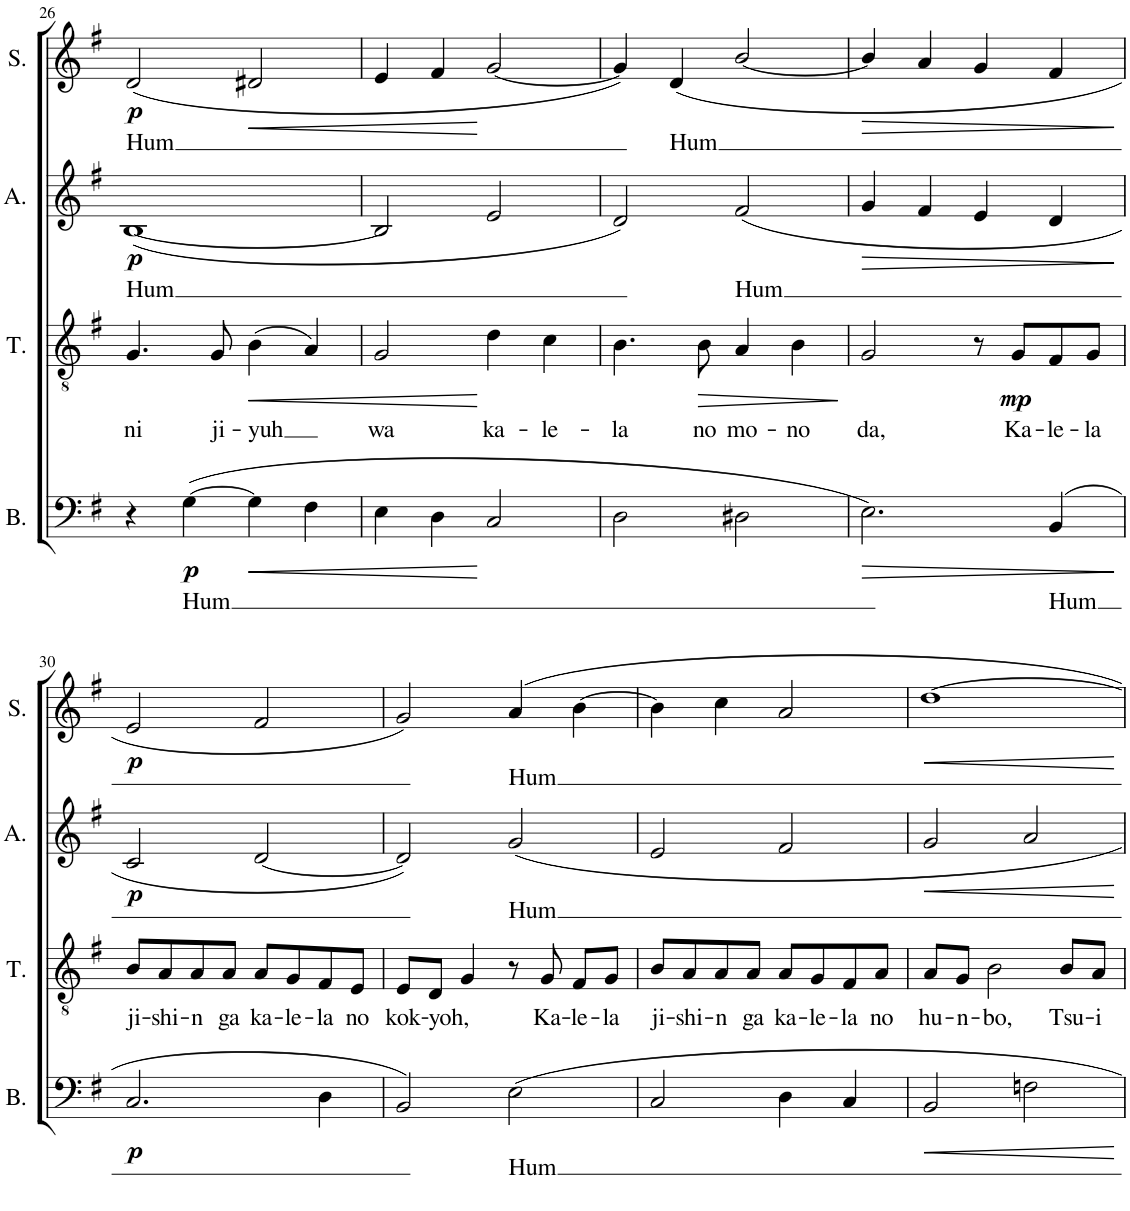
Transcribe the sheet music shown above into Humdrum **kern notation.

**kern	**text	**dynam	**kern	**text	**dynam	**kern	**text	**dynam	**kern	**text	**dynam
*part4	*part4	*part4	*part3	*part3	*part3	*part2	*part2	*part2	*part1	*part1	*part1
*staff4	*staff4	*staff4	*staff3	*staff3	*staff3	*staff2	*staff2	*staff2	*staff1	*staff1	*staff1
*I"Bass	*	*	*I"Tenor	*	*	*I"Alto	*	*	*I"Soprano	*	*
*I'B.	*	*	*I'T.	*	*	*I'A.	*	*	*I'S.	*	*
!!LO:PB:g=z
*clefF4	*	*	*clefGv2	*	*	*clefG2	*	*	*clefG2	*	*
*k[f#]	*	*	*k[f#]	*	*	*k[f#]	*	*	*k[f#]	*	*
*M4/4	*	*	*M4/4	*	*	*M4/4	*	*	*M4/4	*	*
*met(c)	*	*	*met(c)	*	*	*met(c)	*	*	*met(c)	*	*
=26	=26	=26	=26	=26	=26	=26	=26	=26	=26	=26	=26
!	!	!	!	!LO:LY:b	!	!	!LO:LY:b	!LO:DY:b	!	!LO:LY:b	!LO:DY:b
4r	.	.	4.G/	ni	.	([1B	Hum	p	(2d/	Hum	p
!	!LO:LY:b	!LO:DY:b	!	!	!	!	!	!	!	!	!
([4G\	Hum	p	.	.	.	.	.	.	.	.	.
!	!	!	!	!LO:LY:b	!	!	!	!	!	!	!
.	.	.	8G/	ji-	.	.	.	.	.	.	.
!	!	!LO:HP:b	!	!LO:LY:b	!LO:HP:b	!	!	!	!	!	!LO:HP:b
4G\]	.	<	(4B\	-yuh	<	.	.	.	2d#X/	.	<
4F#\	.	.	4A/)	.	.	.	.	.	.	.	.
=27	=27	=27	=27	=27	=27	=27	=27	=27	=27	=27	=27
!	!	!	!	!LO:LY:b	!	!	!	!	!	!	!
4E\	.	.	2G/	wa	.	2B/]	.	.	4e/	.	.
4D\	.	.	.	.	.	.	.	.	4f#/	.	.
!	!	!	!	!LO:LY:b	!	!	!	!	!	!	!
2C/	.	[	4d\	ka-	[	2e/	.	.	[2g/	.	[
!	!	!	!	!LO:LY:b	!	!	!	!	!	!	!
.	.	.	4c\	-le-	.	.	.	.	.	.	.
=28	=28	=28	=28	=28	=28	=28	=28	=28	=28	=28	=28
!	!	!	!	!LO:LY:b	!	!	!	!	!	!	!
2D\	.	.	4.B\	-la	.	2d/)	.	.	4g/])	.	.
!	!	!	!	!	!	!	!	!	!	!LO:LY:b	!
.	.	.	.	.	.	.	.	.	(4d/	Hum	.
!	!	!	!	!LO:LY:b	!LO:HP:b	!	!	!	!	!	!
.	.	.	8B\	no	>	.	.	.	.	.	.
!	!	!	!	!LO:LY:b	!	!	!LO:LY:b	!	!	!	!
2D#X\	.	.	4A/	mo-	.	(2f#/	Hum	.	[2b/	.	.
!	!	!	!	!LO:LY:b	!	!	!	!	!	!	!
.	.	.	4B\	-no	.	.	.	.	.	.	.
.	.	.	.	.	]	.	.	.	.	.	.
=29	=29	=29	=29	=29	=29	=29	=29	=29	=29	=29	=29
!	!	!LO:HP:b	!	!LO:LY:b	!	!	!	!LO:HP:b	!	!	!LO:HP:b
2.E\)	.	>	2G/	da,	.	4g/	.	>	4b/]	.	>
.	.	.	.	.	.	4f#/	.	.	4a/	.	.
.	.	.	8r	.	.	4e/	.	.	4g/	.	.
!	!	!	!	!LO:LY:b	!LO:DY:b	!	!	!	!	!	!
.	.	.	8G/L	Ka-	mp	.	.	.	.	.	.
!	!LO:LY:b	!	!	!LO:LY:b	!	!	!	!	!	!	!
(4BB/	Hum	.	8F#/	-le-	.	4d/	.	.	4f#/	.	.
!	!	!	!	!LO:LY:b	!	!	!	!	!	!	!
.	.	.	8G/J	-la	.	.	.	.	.	.	.
.	.	]	.	.	.	.	.	]	.	.	]
!!LO:LB:g=z
=30	=30	=30	=30	=30	=30	=30	=30	=30	=30	=30	=30
!	!	!LO:DY:b	!	!LO:LY:b	!	!	!	!LO:DY:b	!	!	!LO:DY:b
2.C/	.	p	8B/L	ji-	.	2c/	.	p	2e/	.	p
!	!	!	!	!LO:LY:b	!	!	!	!	!	!	!
.	.	.	8A/	-shi-	.	.	.	.	.	.	.
!	!	!	!	!LO:LY:b	!	!	!	!	!	!	!
.	.	.	8A/	-n	.	.	.	.	.	.	.
!	!	!	!	!LO:LY:b	!	!	!	!	!	!	!
.	.	.	8A/J	ga	.	.	.	.	.	.	.
!	!	!	!	!LO:LY:b	!	!	!	!	!	!	!
.	.	.	8A/L	ka-	.	[2d/	.	.	2f#/	.	.
!	!	!	!	!LO:LY:b	!	!	!	!	!	!	!
.	.	.	8G/	-le-	.	.	.	.	.	.	.
!	!	!	!	!LO:LY:b	!	!	!	!	!	!	!
4D\	.	.	8F#/	-la	.	.	.	.	.	.	.
!	!	!	!	!LO:LY:b	!	!	!	!	!	!	!
.	.	.	8E/J	no	.	.	.	.	.	.	.
=31	=31	=31	=31	=31	=31	=31	=31	=31	=31	=31	=31
!	!	!	!	!LO:LY:b	!	!	!	!	!	!	!
2BB/)	.	.	8E/L	kok-	.	2d/])	.	.	2g/)	.	.
!	!	!	!	!LO:LY:b	!	!	!	!	!	!	!
.	.	.	8D/J	-yoh,	.	.	.	.	.	.	.
.	.	.	4G/	.	.	.	.	.	.	.	.
!	!LO:LY:b	!	!	!	!	!	!LO:LY:b	!	!	!LO:LY:b	!
2E\	Hum	.	8r	.	.	2g/	Hum	.	4a/	Hum	.
!	!	!	!	!LO:LY:b	!	!	!	!	!	!	!
.	.	.	8G/	Ka-	.	.	.	.	.	.	.
!	!	!	!	!LO:LY:b	!	!	!	!	!	!	!
.	.	.	8F#/L	-le-	.	.	.	.	[4b\	.	.
!	!	!	!	!LO:LY:b	!	!	!	!	!	!	!
.	.	.	8G/J	-la	.	.	.	.	.	.	.
=32	=32	=32	=32	=32	=32	=32	=32	=32	=32	=32	=32
!	!	!	!	!LO:LY:b	!	!	!	!	!	!	!
2C/	.	.	8B/L	ji-	.	2e/	.	.	4b\]	.	.
!	!	!	!	!LO:LY:b	!	!	!	!	!	!	!
.	.	.	8A/	-shi-	.	.	.	.	.	.	.
!	!	!	!	!LO:LY:b	!	!	!	!	!	!	!
.	.	.	8A/	-n	.	.	.	.	4cc\	.	.
!	!	!	!	!LO:LY:b	!	!	!	!	!	!	!
.	.	.	8A/J	ga	.	.	.	.	.	.	.
!	!	!	!	!LO:LY:b	!	!	!	!	!	!	!
4D\	.	.	8A/L	ka-	.	2f#/	.	.	2a/	.	.
!	!	!	!	!LO:LY:b	!	!	!	!	!	!	!
.	.	.	8G/	-le-	.	.	.	.	.	.	.
!	!	!	!	!LO:LY:b	!	!	!	!	!	!	!
4C/	.	.	8F#/	-la	.	.	.	.	.	.	.
!	!	!	!	!LO:LY:b	!	!	!	!	!	!	!
.	.	.	8A/J	no	.	.	.	.	.	.	.
=33	=33	=33	=33	=33	=33	=33	=33	=33	=33	=33	=33
!	!	!LO:HP:b	!	!LO:LY:b	!	!	!	!LO:HP:b	!	!	!LO:HP:b
2BB/	.	<	8A/L	-hu-	.	2g/	.	<	[1dd	.	<
!	!	!	!	!LO:LY:b	!	!	!	!	!	!	!
.	.	.	8G/J	-n-	.	.	.	.	.	.	.
!	!	!	!	!LO:LY:b	!	!	!	!	!	!	!
.	.	.	2B\	-bo,	.	.	.	.	.	.	.
2Fn\	.	.	.	.	.	2a/	.	.	.	.	.
!	!	!	!	!LO:LY:b	!	!	!	!	!	!	!
.	.	.	8B/L	Tsu-	.	.	.	.	.	.	.
!	!	!	!	!LO:LY:b	!	!	!	!	!	!	!
.	.	.	8A/J	-i	.	.	.	.	.	.	.
.	.	[	.	.	.	.	.	[	.	.	[
=	=	=	=	=	=	=	=	=	=	=	=
*-	*-	*-	*-	*-	*-	*-	*-	*-	*-	*-	*-
